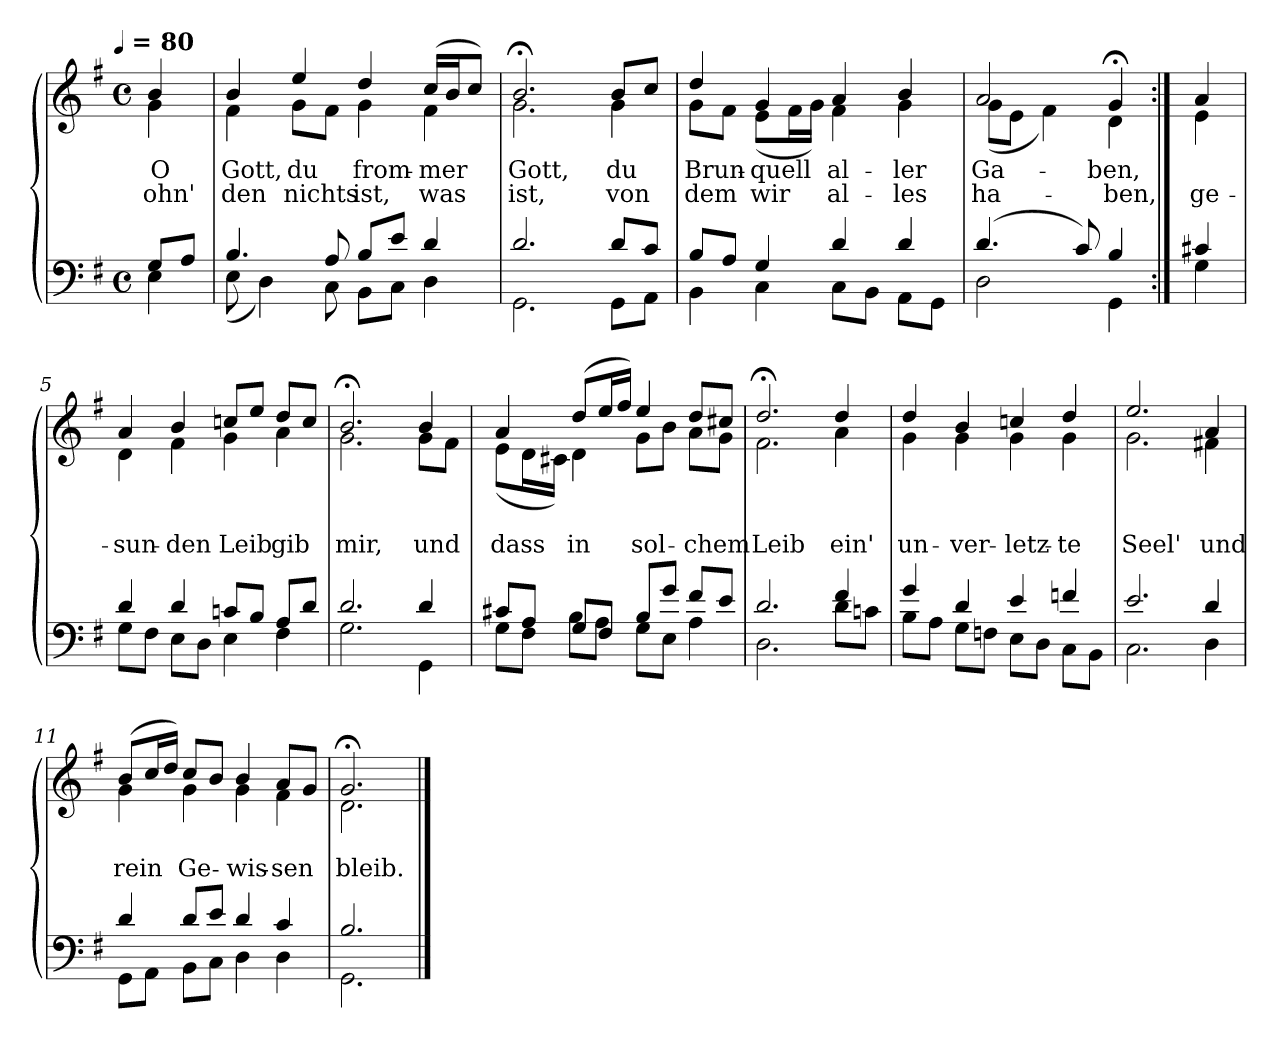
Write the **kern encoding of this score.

**kern	**kern	**text	**text	**dynam
*part1	*part1	*part1	*part1	*part1
*staff2	*staff1	*staff1	*staff1	*staff1/2
*clefF4	*clefG2	*	*	*
*k[f#]	*k[f#]	*	*	*
!!LO:TX:omd:t=[quarter] = 80
*M4/4	*M4/4	*	*	*
*met(c)	*met(c)	*	*	*
*MM80	*MM80	*	*	*
=	=	=	=	=
*^	*^	*	*	*
8GL	4E	4b	4g	O	ohn'	.
8AJ	.	.	.	.	.	.
=1	=1	=1	=1	=1	=1	=1
4.B	(8E	4b	4f#	Gott,	den	.
.	4D)	.	.	.	.	.
.	.	4ee	8gL	du	nichts	.
8A	8C	.	8f#J	.	.	.
8BL	8BBL	4dd	4g	from-	ist,	.
8eJ	8CJ	.	.	.	.	.
4d	4D	(16ccLL	4f#	-mer	was	.
.	.	16bJ	.	.	.	.
.	.	8ccJ)	.	.	.	.
=2	=2	=2	=2	=2	=2	=2
2.d	2.GG	2.b;<	2.g	Gott,	ist,	.
8dL	8GGL	8bL	4g	du	von	.
8cJ	8AAJ	8ccJ	.	.	.	.
=3	=3	=3	=3	=3	=3	=3
8BL	4BB	4dd	8gL	Brun-	dem	.
8AJ	.	.	8f#J	.	.	.
4G	4C	4g	(8eL	-quell	wir	.
.	.	.	16f#L	.	.	.
.	.	.	16gJJ)	.	.	.
4d	8CL	4a	4f#	al-	al-	.
.	8BBJ	.	.	.	.	.
4d	8AAL	4b	4g	-ler	-les	.
.	8GGJ	.	.	.	.	.
=4	=4	=4	=4	=4	=4	=4
*	*	*MM76	*	*	*	*
(4.d	2D	2a	(8gL	Ga-	ha-	.
.	.	.	8eJ	.	.	.
.	.	.	4f#)	.	.	.
8c)	.	.	.	.	.	.
4B	4GG	4g;<	4d	-ben,	-ben,	.
!!LO:LB:g=z	!!
=:|!	=:|!	=:|!	=:|!	=:|!	=:|!	=:|!
4c#X	4G	4a	4e	.	ge-	.
=5	=5	=5	=5	=5	=5	=5
4d	8GL	4a	4d	.	-sun-	.
.	8F#J	.	.	.	.	.
4d	8EL	4b	4f#	.	-den	.
.	8DJ	.	.	.	.	.
8cnL	4E	8ccnL	4g	.	Leib	.
8BJ	.	8eeJ	.	.	.	.
8AL	4F#	8ddL	4a	.	gib	.
8dJ	.	8ccJ	.	.	.	.
=6	=6	=6	=6	=6	=6	=6
2.d	2.G	2.b;<	2.g	.	mir,	.
4d	4GG	4b	8gL	.	und	.
.	.	.	8f#J	.	.	.
=7	=7	=7	=7	=7	=7	=7
8c#XL	8GL	4a	(8eL	.	dass	.
8AJ	8F#J	.	16dL	.	.	.
.	.	.	16c#XJJ)	.	.	.
8GL	8BL	(8ddL	4d	.	in	.
8F#J	8AJ	16eeL	.	.	.	.
.	.	16ff#JJ)	.	.	.	.
8BL	8GL	4ee	8gL	.	sol-	.
8gJ	8EJ	.	8bJ	.	.	.
8f#L	4A	8ddL	8aL	.	-chem	.
8eJ	.	8cc#XJ	8gJ	.	.	.
!!LO:LB:g=z	!!
=8	=8	=8	=8	=8	=8	=8
2.d	2.D	2.dd;<	2.f#	.	Leib	.
4f#	8dL	4dd	4a	.	ein'	.
.	8cnJ	.	.	.	.	.
=9	=9	=9	=9	=9	=9	=9
4g	8BL	4dd	4g	.	un-	.
.	8AJ	.	.	.	.	.
4d	8GL	4b	4g	.	-ver-	.
.	8FnJ	.	.	.	.	.
4e	8EL	4ccn	4g	.	-letz-	.
.	8DJ	.	.	.	.	.
4fn	8CL	4dd	4g	.	-te	.
.	8BBJ	.	.	.	.	.
=10	=10	=10	=10	=10	=10	=10
2.e	2.C	2.ee	2.g	.	Seel'	.
4d	4D	4a	4f#X	.	und	.
=11	=11	=11	=11	=11	=11	=11
4d	8GGL	(8bL	4g	.	rein	.
.	8AAJ	16ccL	.	.	.	.
.	.	16ddJJ)	.	.	.	.
8dL	8BBL	8ccL	4g	.	Ge-	.
8eJ	8CJ	8bJ	.	.	.	.
4d	4D	4b	4g	.	-wis-	♩ = 71.8
4c	4D	8aL	4f#	.	-sen	.
.	.	8gJ	.	.	.	♩ = 67.1
=12	=12	=12	=12	=12	=12	=12
2.B	2.GG	2.g;<	2.d	.	bleib.	.
*v	*v	*	*	*	*	*
*	*v	*v	*	*	*
==	==	==	==	==
*-	*-	*-	*-	*-
